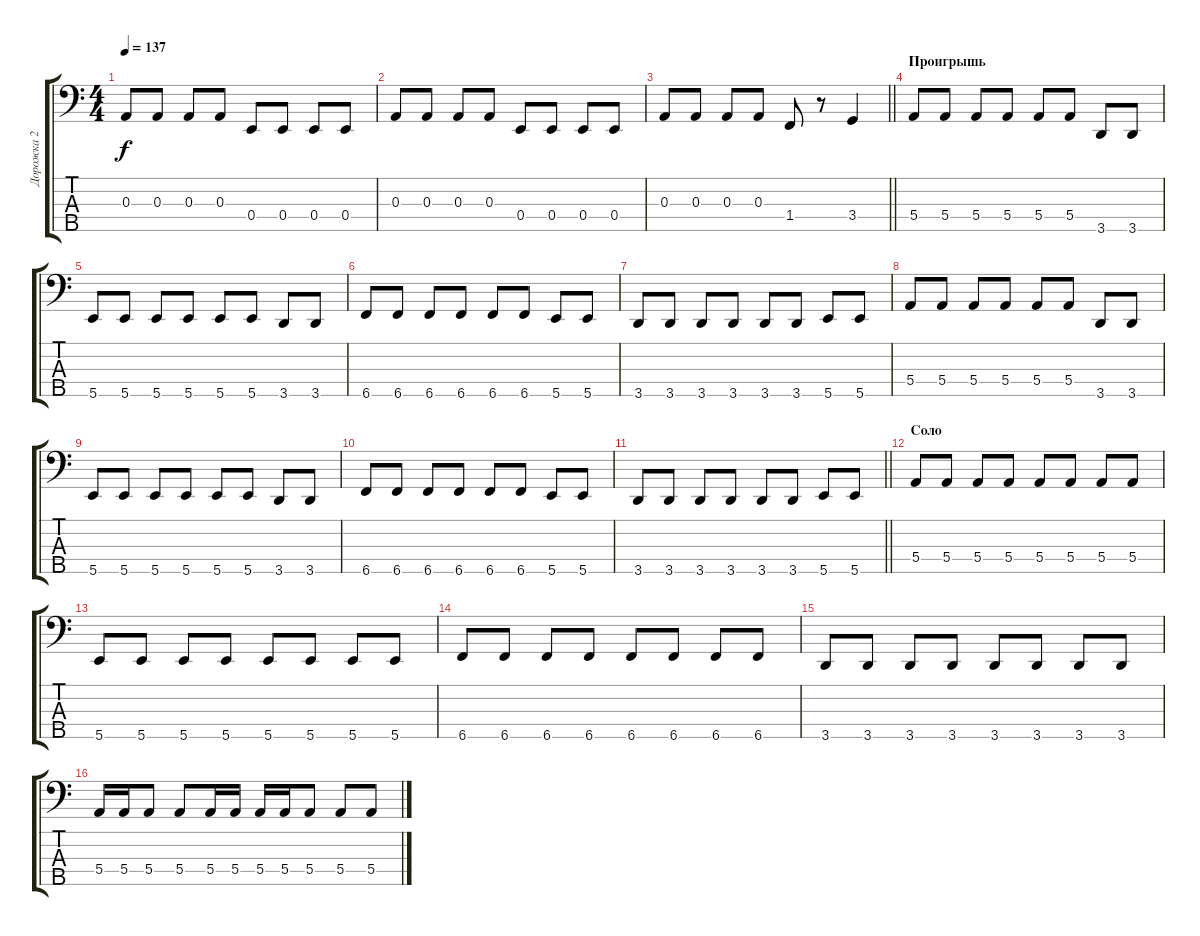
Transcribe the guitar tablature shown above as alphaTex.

\track ("Дорожка 2" "Дорожка 2") {instrument electricbassfinger}
\staff {score tabs}
\tuning (G2 D2 A1 E1 B0) {hide}
\ts (4 4)
\tempo 137
\clef f4
\ks c
0.3.8{dy f} 0.3.8 0.3.8 0.3.8 0.4.8 0.4.8 0.4.8 0.4.8 |
0.3.8 0.3.8 0.3.8 0.3.8 0.4.8 0.4.8 0.4.8 0.4.8 |
\barLineRight lightlight
0.3.8 0.3.8 0.3.8 0.3.8 1.4.8 r.8 3.4.4 |
\section ("" "Проигрышь")
5.4.8 5.4.8 5.4.8 5.4.8 5.4.8 5.4.8 3.5.8 3.5.8 |
5.5.8 5.5.8 5.5.8 5.5.8 5.5.8 5.5.8 3.5.8 3.5.8 |
6.5.8 6.5.8 6.5.8 6.5.8 6.5.8 6.5.8 5.5.8 5.5.8 |
3.5.8 3.5.8 3.5.8 3.5.8 3.5.8 3.5.8 5.5.8 5.5.8 |
5.4.8 5.4.8 5.4.8 5.4.8 5.4.8 5.4.8 3.5.8 3.5.8 |
5.5.8 5.5.8 5.5.8 5.5.8 5.5.8 5.5.8 3.5.8 3.5.8 |
6.5.8 6.5.8 6.5.8 6.5.8 6.5.8 6.5.8 5.5.8 5.5.8 |
\barLineRight lightlight
3.5.8 3.5.8 3.5.8 3.5.8 3.5.8 3.5.8 5.5.8 5.5.8 |
\section ("" "Соло")
5.4.8 5.4.8 5.4.8 5.4.8 5.4.8 5.4.8 5.4.8 5.4.8 |
5.5.8 5.5.8 5.5.8 5.5.8 5.5.8 5.5.8 5.5.8 5.5.8 |
6.5.8 6.5.8 6.5.8 6.5.8 6.5.8 6.5.8 6.5.8 6.5.8 |
3.5.8 3.5.8 3.5.8 3.5.8 3.5.8 3.5.8 3.5.8 3.5.8 |
5.4.16 5.4.16 5.4.8 5.4.8 5.4.16 5.4.16 5.4.16 5.4.16 5.4.8 5.4.8 5.4.8
